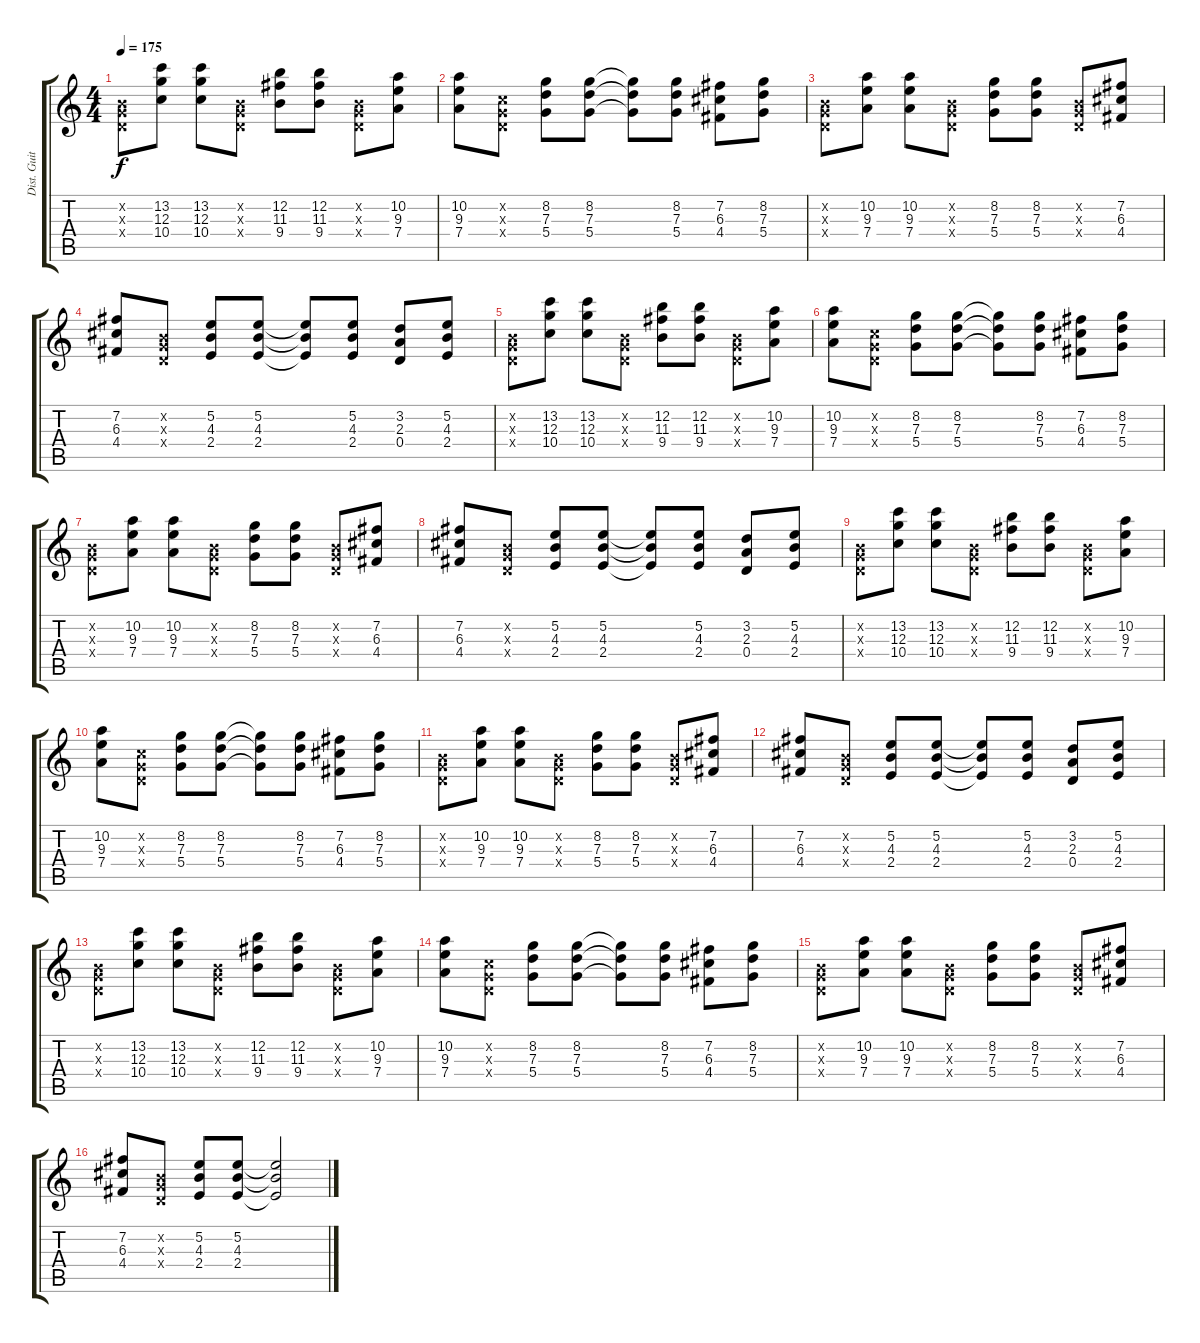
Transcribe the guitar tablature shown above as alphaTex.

\track ("Dist. Guitar 2" "Dist. Guit") {mute instrument distortionguitar}
\staff {score tabs}
\tuning (E4 B3 G3 D3 A2 E2) {hide}
\ts (4 4)
\tempo 175
\clef g2
\ks c
(0.2{x} 0.3{x} 0.4{x}).8{dy f} (13.2 12.3 10.4).8 (13.2 12.3 10.4).8 (0.2{x} 0.3{x} 0.4{x}).8 (12.2 11.3 9.4).8 (12.2 11.3 9.4).8 (0.2{x} 0.3{x} 0.4{x}).8 (10.2 9.3 7.4).8 |
(10.2 9.3 7.4).8 (1.2{x} 0.3{x} 0.4{x}).8 (8.2 7.3 5.4).8 (8.2 7.3 5.4).8 (8.2{t} 7.3{t} 5.4{t}).8 (8.2 7.3 5.4).8 (7.2 6.3 4.4).8 (8.2 7.3 5.4).8 |
(0.2{x} 0.3{x} 0.4{x}).8 (10.2 9.3 7.4).8 (10.2 9.3 7.4).8 (0.2{x} 0.3{x} 0.4{x}).8 (8.2 7.3 5.4).8 (8.2 7.3 5.4).8 (0.2{x} 0.3{x} 0.4{x}).8 (7.2 6.3 4.4).8 |
(7.2 6.3 4.4).8 (0.2{x} 0.3{x} 0.4{x}).8 (5.2 4.3 2.4).8 (5.2 4.3 2.4).8 (5.2{t} 4.3{t} 2.4{t}).8 (5.2 4.3 2.4).8 (3.2 2.3 0.4).8 (5.2 4.3 2.4).8 |
(0.2{x} 0.3{x} 0.4{x}).8 (13.2 12.3 10.4).8 (13.2 12.3 10.4).8 (0.2{x} 0.3{x} 0.4{x}).8 (12.2 11.3 9.4).8 (12.2 11.3 9.4).8 (0.2{x} 0.3{x} 0.4{x}).8 (10.2 9.3 7.4).8 |
(10.2 9.3 7.4).8 (1.2{x} 0.3{x} 0.4{x}).8 (8.2 7.3 5.4).8 (8.2 7.3 5.4).8 (8.2{t} 7.3{t} 5.4{t}).8 (8.2 7.3 5.4).8 (7.2 6.3 4.4).8 (8.2 7.3 5.4).8 |
(0.2{x} 0.3{x} 0.4{x}).8 (10.2 9.3 7.4).8 (10.2 9.3 7.4).8 (0.2{x} 0.3{x} 0.4{x}).8 (8.2 7.3 5.4).8 (8.2 7.3 5.4).8 (0.2{x} 0.3{x} 0.4{x}).8 (7.2 6.3 4.4).8 |
(7.2 6.3 4.4).8 (0.2{x} 0.3{x} 0.4{x}).8 (5.2 4.3 2.4).8 (5.2 4.3 2.4).8 (5.2{t} 4.3{t} 2.4{t}).8 (5.2 4.3 2.4).8 (3.2 2.3 0.4).8 (5.2 4.3 2.4).8 |
(0.2{x} 0.3{x} 0.4{x}).8 (13.2 12.3 10.4).8 (13.2 12.3 10.4).8 (0.2{x} 0.3{x} 0.4{x}).8 (12.2 11.3 9.4).8 (12.2 11.3 9.4).8 (0.2{x} 0.3{x} 0.4{x}).8 (10.2 9.3 7.4).8 |
(10.2 9.3 7.4).8 (1.2{x} 0.3{x} 0.4{x}).8 (8.2 7.3 5.4).8 (8.2 7.3 5.4).8 (8.2{t} 7.3{t} 5.4{t}).8 (8.2 7.3 5.4).8 (7.2 6.3 4.4).8 (8.2 7.3 5.4).8 |
(0.2{x} 0.3{x} 0.4{x}).8 (10.2 9.3 7.4).8 (10.2 9.3 7.4).8 (0.2{x} 0.3{x} 0.4{x}).8 (8.2 7.3 5.4).8 (8.2 7.3 5.4).8 (0.2{x} 0.3{x} 0.4{x}).8 (7.2 6.3 4.4).8 |
(7.2 6.3 4.4).8 (0.2{x} 0.3{x} 0.4{x}).8 (5.2 4.3 2.4).8 (5.2 4.3 2.4).8 (5.2{t} 4.3{t} 2.4{t}).8 (5.2 4.3 2.4).8 (3.2 2.3 0.4).8 (5.2 4.3 2.4).8 |
(0.2{x} 0.3{x} 0.4{x}).8 (13.2 12.3 10.4).8 (13.2 12.3 10.4).8 (0.2{x} 0.3{x} 0.4{x}).8 (12.2 11.3 9.4).8 (12.2 11.3 9.4).8 (0.2{x} 0.3{x} 0.4{x}).8 (10.2 9.3 7.4).8 |
(10.2 9.3 7.4).8 (1.2{x} 0.3{x} 0.4{x}).8 (8.2 7.3 5.4).8 (8.2 7.3 5.4).8 (8.2{t} 7.3{t} 5.4{t}).8 (8.2 7.3 5.4).8 (7.2 6.3 4.4).8 (8.2 7.3 5.4).8 |
(0.2{x} 0.3{x} 0.4{x}).8 (10.2 9.3 7.4).8 (10.2 9.3 7.4).8 (0.2{x} 0.3{x} 0.4{x}).8 (8.2 7.3 5.4).8 (8.2 7.3 5.4).8 (0.2{x} 0.3{x} 0.4{x}).8 (7.2 6.3 4.4).8 |
(7.2 6.3 4.4).8 (0.2{x} 0.3{x} 0.4{x}).8 (5.2 4.3 2.4).8 (5.2 4.3 2.4).8 (5.2{t} 4.3{t} 2.4{t}).2
